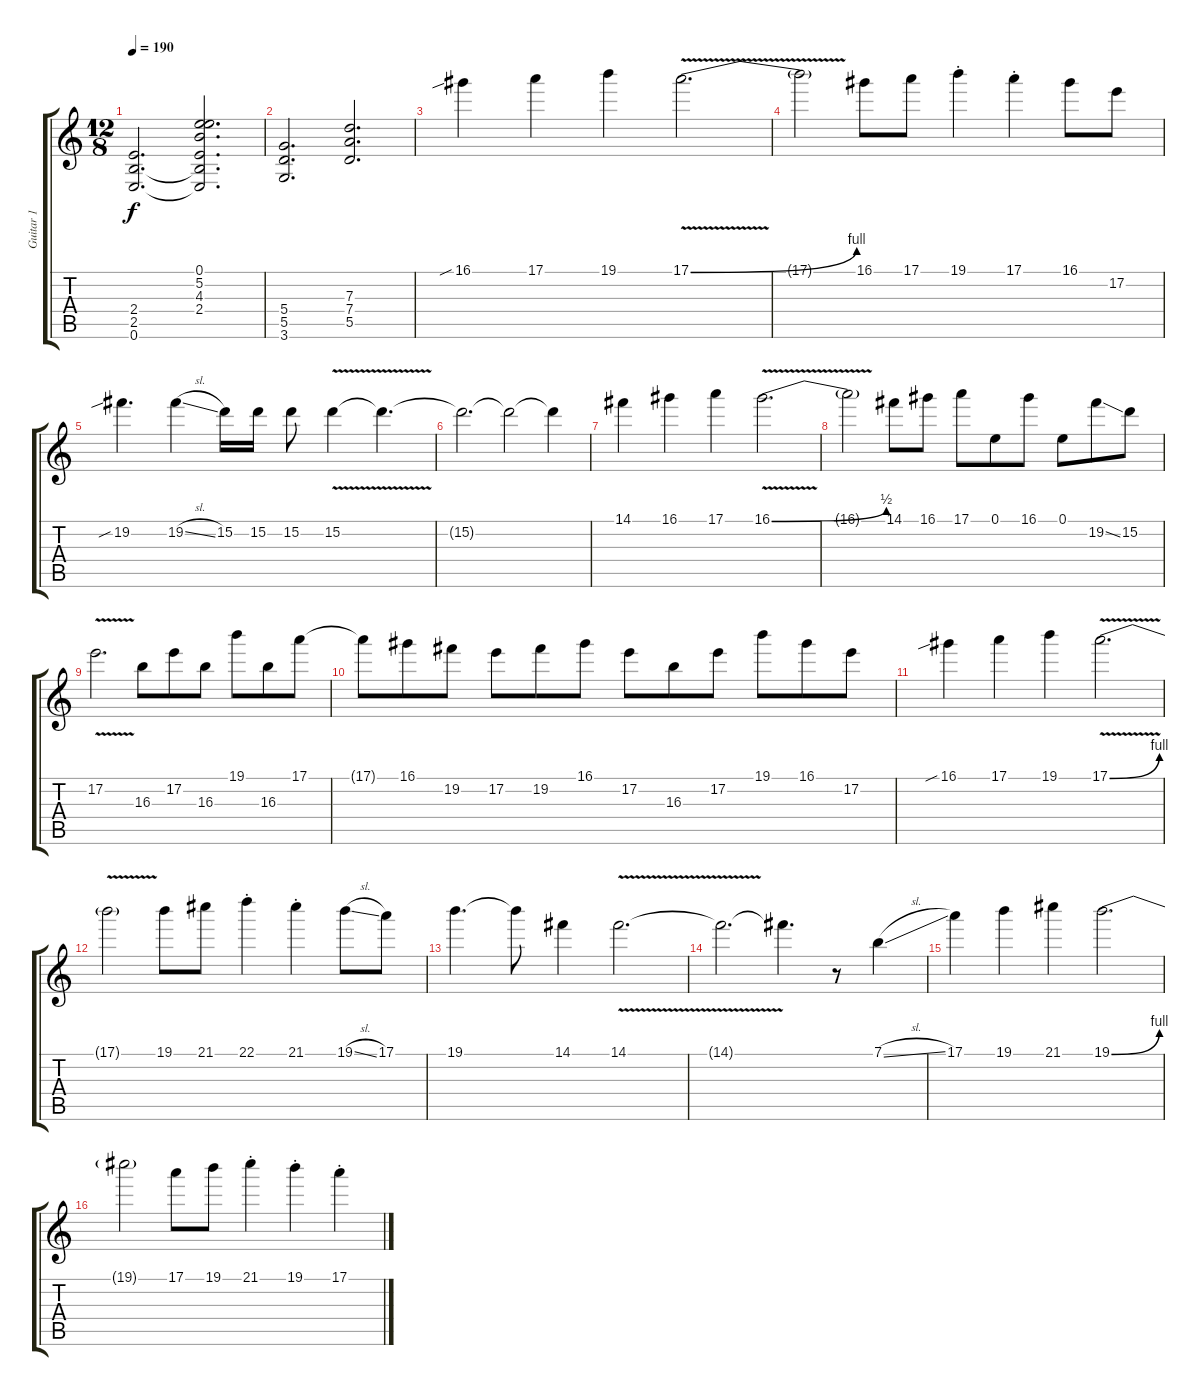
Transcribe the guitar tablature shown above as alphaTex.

\track ("Guitar 1" "Guitar 1") {instrument distortionguitar}
\staff {score tabs}
\tuning (E4 B3 G3 D3 A2 E2) {hide}
\ts (12 8)
\tempo 190
\clef g2
\ks c
(2.4 2.5 0.6).2{d dy f} (0.1 5.2 4.3 2.4 2.5{t} 0.6{t}).2{d} |
(5.4 5.5 3.6).2{d} (7.3 7.4 5.5).2{d} |
16.1{sib}.4{volume 14} 17.1.4 19.1.4 17.1{be (bend 0 0 60 4) v}.2{d} |
17.1{t}.2 16.1.8 17.1.8 19.1{st}.4 17.1{st}.4 16.1.8 17.2.8 |
19.2{sib}.4{d} 19.2{sl}.4 15.2.16 15.2.16 15.2.8 15.2{v}.4 15.2{t}.4{d} |
15.2{t}.2{d} 15.2{t}.2 15.2{t}.4 |
14.1.4 16.1.4 17.1.4 16.1{be (bend 0 0 60 2) v}.2{d} |
16.1{t}.2 14.1.8 16.1.8 17.1.8 0.1.8 16.1.8 0.1.8 19.2{ss}.8 15.2.8 |
17.2{v}.2{d} 16.3.8 17.2.8 16.3.8 19.1.8 16.3.8 17.1.8 |
17.1{t}.8 16.1.8 19.2.8 17.2.8 19.2.8 16.1.8 17.2.8 16.3.8 17.2.8 19.1.8 16.1.8 17.2.8 |
16.1{sib}.4 17.1.4 19.1.4 17.1{be (bend 0 0 60 4) v}.2{d} |
17.1{t}.2 19.1.8 21.1.8 22.1{st}.4 21.1{st}.4 19.1{sl}.8 17.1.8 |
19.1.4{d} 19.1{t}.8 14.1.4 14.1{v}.2{d} |
14.1{t}.2{d} 14.1{t}.4{d} r.8 7.1{sl}.4 |
17.1.4 19.1.4 21.1.4 19.1{be (bend 0 0 60 4)}.2{d} |
19.1{t}.2 17.1.8 19.1.8 21.1{st}.4 19.1{st}.4 17.1{st}.4
